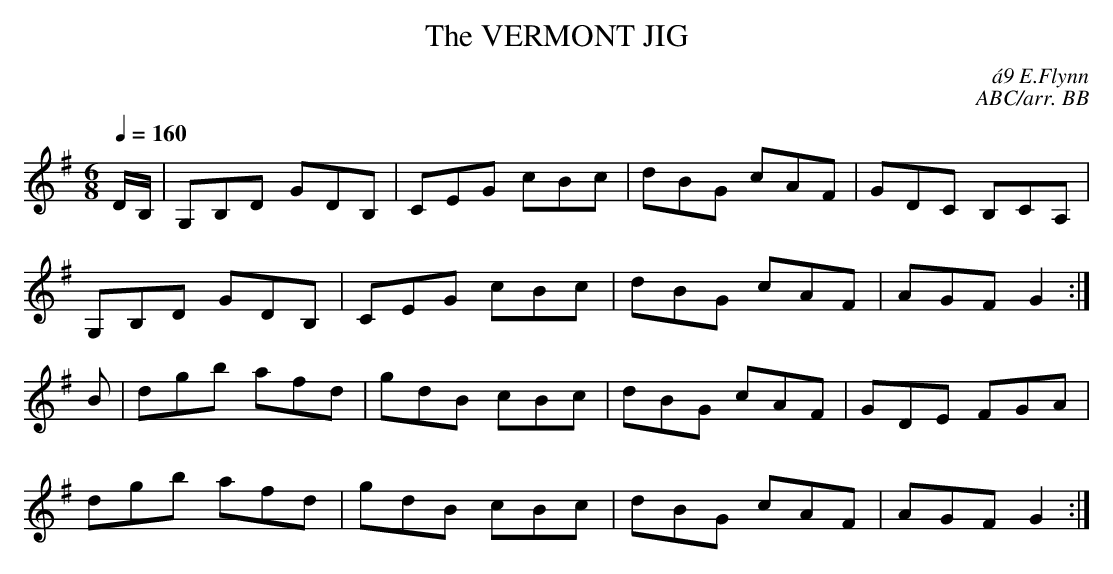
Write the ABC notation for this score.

X:1
T:VERMONT JIG, The
C:\'a9 E.Flynn
C:ABC/arr. BB
M:6/8
Q:1/4=160
L:1/8
K:G
D/B,/|G,B,D GDB,|CEG cBc|dBG cAF|GDC B,CA,|
G,B,D GDB,|CEG cBc|dBG cAF|AGF G2:|
B|dgb afd|gdB cBc|dBG cAF|GDE FGA|
dgb afd|gdB cBc|dBG cAF|AGF G2:|
